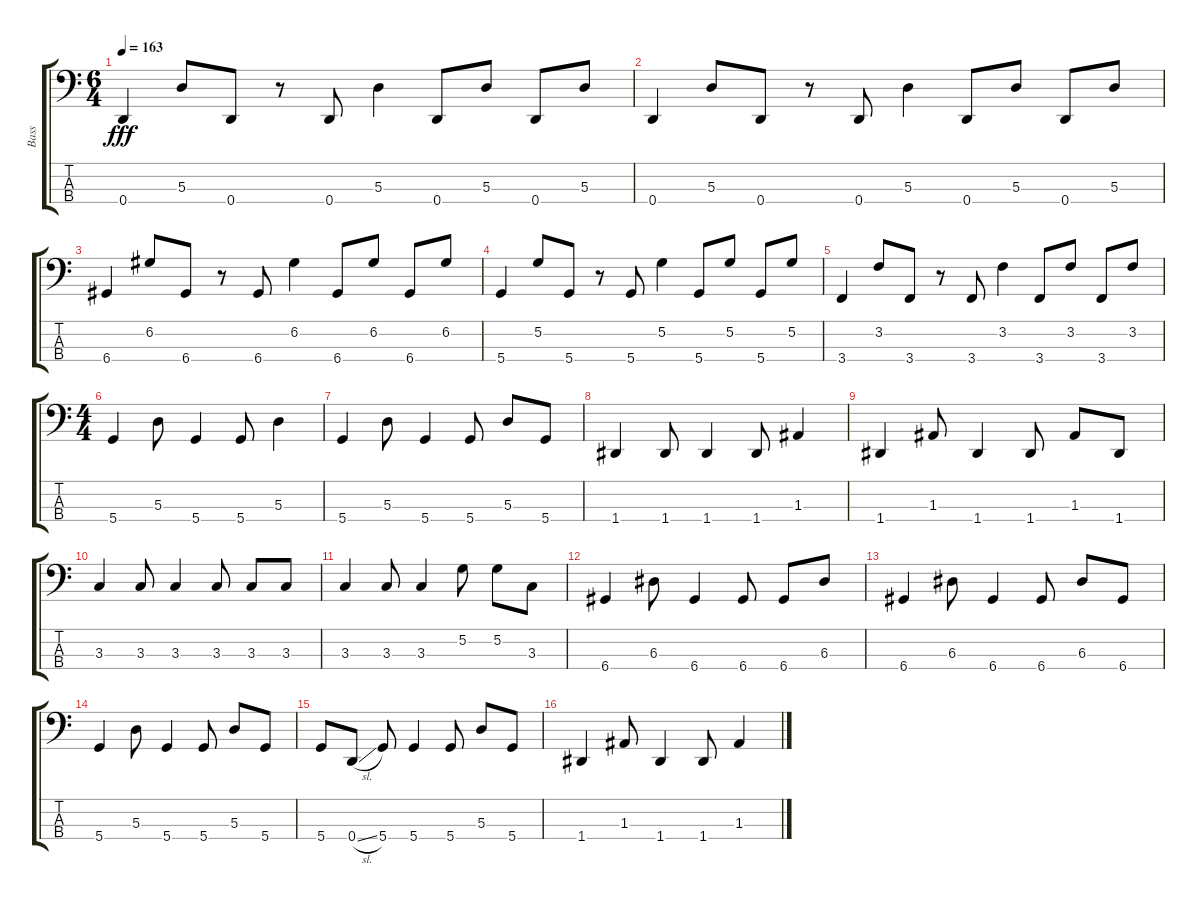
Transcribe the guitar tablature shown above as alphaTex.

\track ("Bass" "Bass") {instrument electricbassfinger}
\staff {score tabs}
\tuning (G2 D2 A1 D1) {hide}
\ts (6 4)
\tempo 163
\clef f4
\ks c
0.4.4{dy fff} 5.3.8 0.4.8 r.8 0.4.8 5.3.4 0.4.8 5.3.8 0.4.8 5.3.8 |
0.4.4 5.3.8 0.4.8 r.8 0.4.8 5.3.4 0.4.8 5.3.8 0.4.8 5.3.8 |
6.4.4 6.2.8 6.4.8 r.8 6.4.8 6.2.4 6.4.8 6.2.8 6.4.8 6.2.8 |
5.4.4 5.2.8 5.4.8 r.8 5.4.8 5.2.4 5.4.8 5.2.8 5.4.8 5.2.8 |
3.4.4 3.2.8 3.4.8 r.8 3.4.8 3.2.4 3.4.8 3.2.8 3.4.8 3.2.8 |
\ts (4 4)
5.4.4 5.3.8 5.4.4 5.4.8 5.3.4 |
5.4.4 5.3.8 5.4.4 5.4.8 5.3.8 5.4.8 |
1.4.4 1.4.8 1.4.4 1.4.8 1.3.4 |
1.4.4 1.3.8 1.4.4 1.4.8 1.3.8 1.4.8 |
3.3.4 3.3.8 3.3.4 3.3.8 3.3.8 3.3.8 |
3.3.4 3.3.8 3.3.4 5.2.8 5.2.8 3.3.8 |
6.4.4 6.3.8 6.4.4 6.4.8 6.4.8 6.3.8 |
6.4.4 6.3.8 6.4.4 6.4.8 6.3.8 6.4.8 |
5.4.4 5.3.8 5.4.4 5.4.8 5.3.8 5.4.8 |
5.4.8 0.4{sl}.8 5.4.8 5.4.4 5.4.8 5.3.8 5.4.8 |
1.4.4 1.3.8 1.4.4 1.4.8 1.3.4
